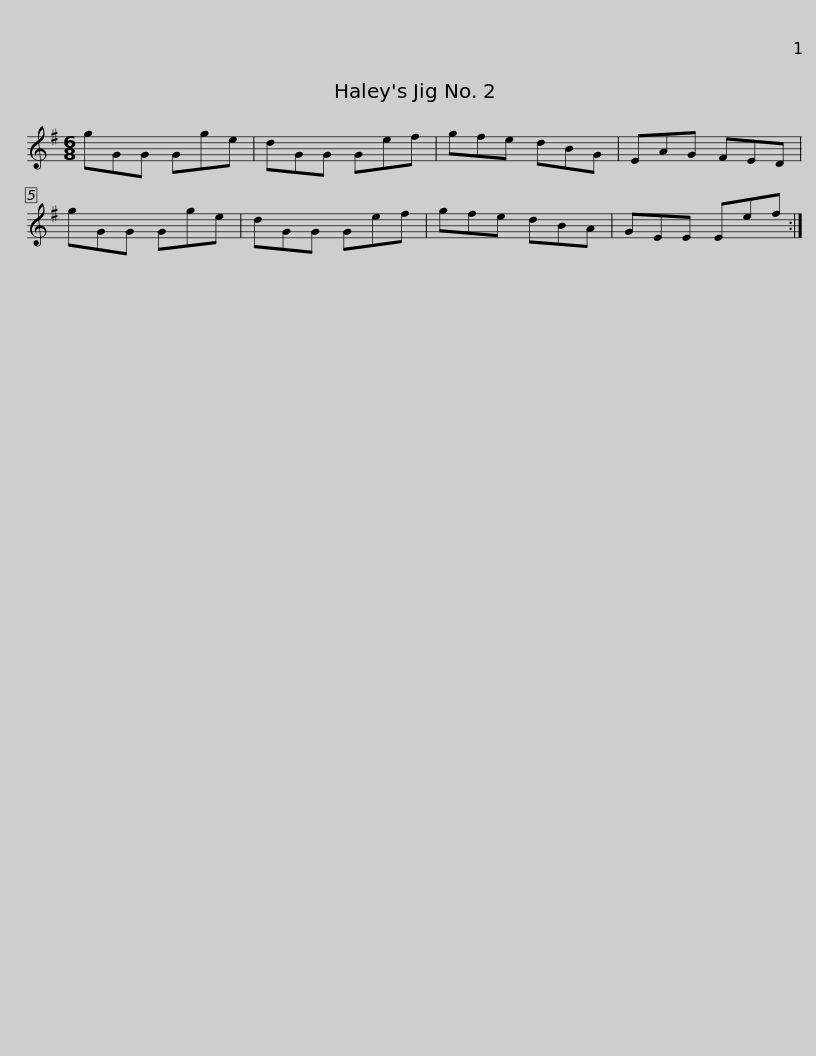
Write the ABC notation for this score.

X:1
L:1/8
M:6/8
I:linebreak $
K:G
V:1 treble
V:1
 gGG Gge | dGG Gef | gfe dBG | EAG FED | gGG Gge | %5
 dGG Gef | gfe dBA |$ GEE Eef :| %8
